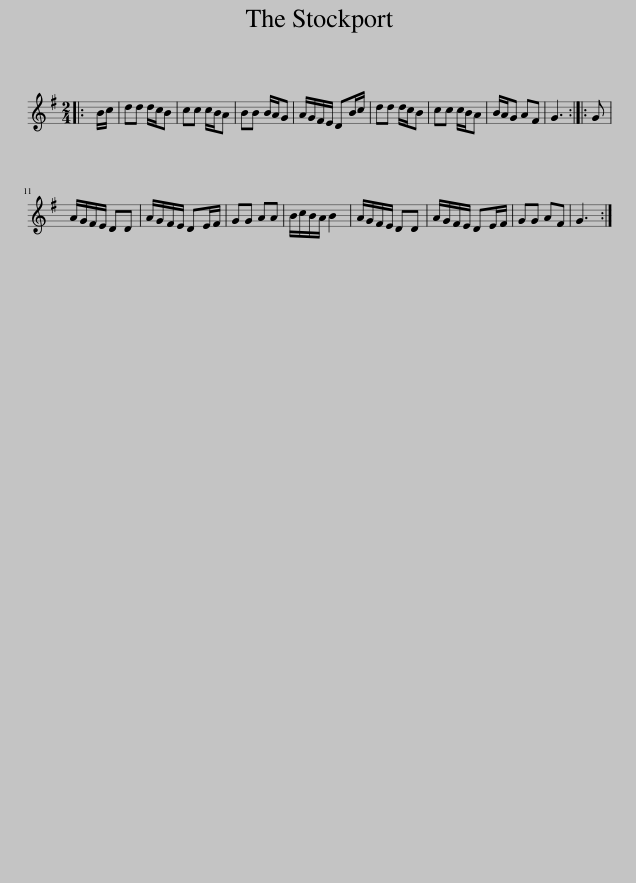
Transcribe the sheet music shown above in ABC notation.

X:1
L:1/8
M:2/4
I:linebreak $
K:G
V:1 treble
V:1
|: B/c/ | dd d/c/B | cc c/B/A | BB B/A/G | A/G/F/E/ DB/c/ | %5
 dd d/c/B | cc c/B/A | B/A/G AF | G3 :: G |$ %10
 A/G/F/E/ DD | A/G/F/E/ DE/F/ | GG AA | B/c/B/A/ B2 | A/G/F/E/ DD | %15
 A/G/F/E/ DE/F/ | GG AF | G3 :| %18
